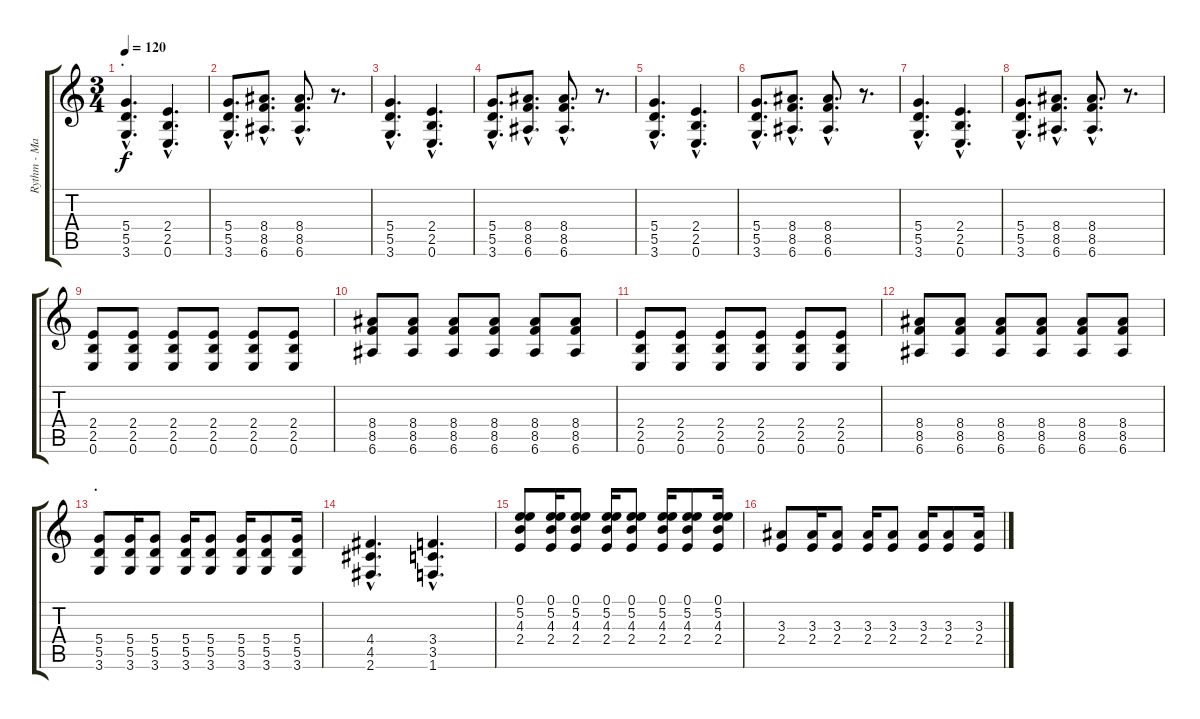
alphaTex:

\track ("Rythm - Marc" "Rythm - Ma") {instrument acousticguitarnylon}
\staff {score tabs}
\tuning (E4 B3 G3 D3 A2 E2) {hide}
\ts (3 4)
\section ("" ".")
\tempo 120
\clef g2
\ks c
(5.4{hac} 5.5{hac} 3.6{hac}).4{d dy f} (2.4{hac} 2.5{hac} 0.6{hac}).4{d} |
(5.4{hac} 5.5{hac} 3.6{hac}).8{d} (8.4{hac} 8.5{hac} 6.6{hac}).8{d} (8.4{hac} 8.5{hac} 6.6{hac}).8{d} r.8{d} |
(5.4{hac} 5.5{hac} 3.6{hac}).4{d} (2.4{hac} 2.5{hac} 0.6{hac}).4{d} |
(5.4{hac} 5.5{hac} 3.6{hac}).8{d} (8.4{hac} 8.5{hac} 6.6{hac}).8{d} (8.4{hac} 8.5{hac} 6.6{hac}).8{d} r.8{d} |
(5.4{hac} 5.5{hac} 3.6{hac}).4{d} (2.4{hac} 2.5{hac} 0.6{hac}).4{d} |
(5.4{hac} 5.5{hac} 3.6{hac}).8{d} (8.4{hac} 8.5{hac} 6.6{hac}).8{d} (8.4{hac} 8.5{hac} 6.6{hac}).8{d} r.8{d} |
(5.4{hac} 5.5{hac} 3.6{hac}).4{d} (2.4{hac} 2.5{hac} 0.6{hac}).4{d} |
(5.4{hac} 5.5{hac} 3.6{hac}).8{d} (8.4{hac} 8.5{hac} 6.6{hac}).8{d} (8.4{hac} 8.5{hac} 6.6{hac}).8{d} r.8{d} |
(2.4 2.5 0.6).8 (2.4 2.5 0.6).8 (2.4 2.5 0.6).8 (2.4 2.5 0.6).8 (2.4 2.5 0.6).8 (2.4 2.5 0.6).8 |
(8.4 8.5 6.6).8 (8.4 8.5 6.6).8 (8.4 8.5 6.6).8 (8.4 8.5 6.6).8 (8.4 8.5 6.6).8 (8.4 8.5 6.6).8 |
(2.4 2.5 0.6).8 (2.4 2.5 0.6).8 (2.4 2.5 0.6).8 (2.4 2.5 0.6).8 (2.4 2.5 0.6).8 (2.4 2.5 0.6).8 |
(8.4 8.5 6.6).8 (8.4 8.5 6.6).8 (8.4 8.5 6.6).8 (8.4 8.5 6.6).8 (8.4 8.5 6.6).8 (8.4 8.5 6.6).8 |
\section ("" ".")
(5.4 5.5 3.6).8 (5.4 5.5 3.6).16 (5.4 5.5 3.6).8 (5.4 5.5 3.6).16 (5.4 5.5 3.6).8 (5.4 5.5 3.6).16 (5.4 5.5 3.6).8 (5.4 5.5 3.6).16 |
(4.4{hac} 4.5{hac} 2.6{hac}).4{d} (3.4{hac} 3.5{hac} 1.6{hac}).4{d} |
(0.1 5.2 4.3 2.4).8 (0.1 5.2 4.3 2.4).16 (0.1 5.2 4.3 2.4).8 (0.1 5.2 4.3 2.4).16 (0.1 5.2 4.3 2.4).8 (0.1 5.2 4.3 2.4).16 (0.1 5.2 4.3 2.4).8 (0.1 5.2 4.3 2.4).16 |
(3.3 2.4).8 (3.3 2.4).16 (3.3 2.4).8 (3.3 2.4).16 (3.3 2.4).8 (3.3 2.4).16 (3.3 2.4).8 (3.3 2.4).16
